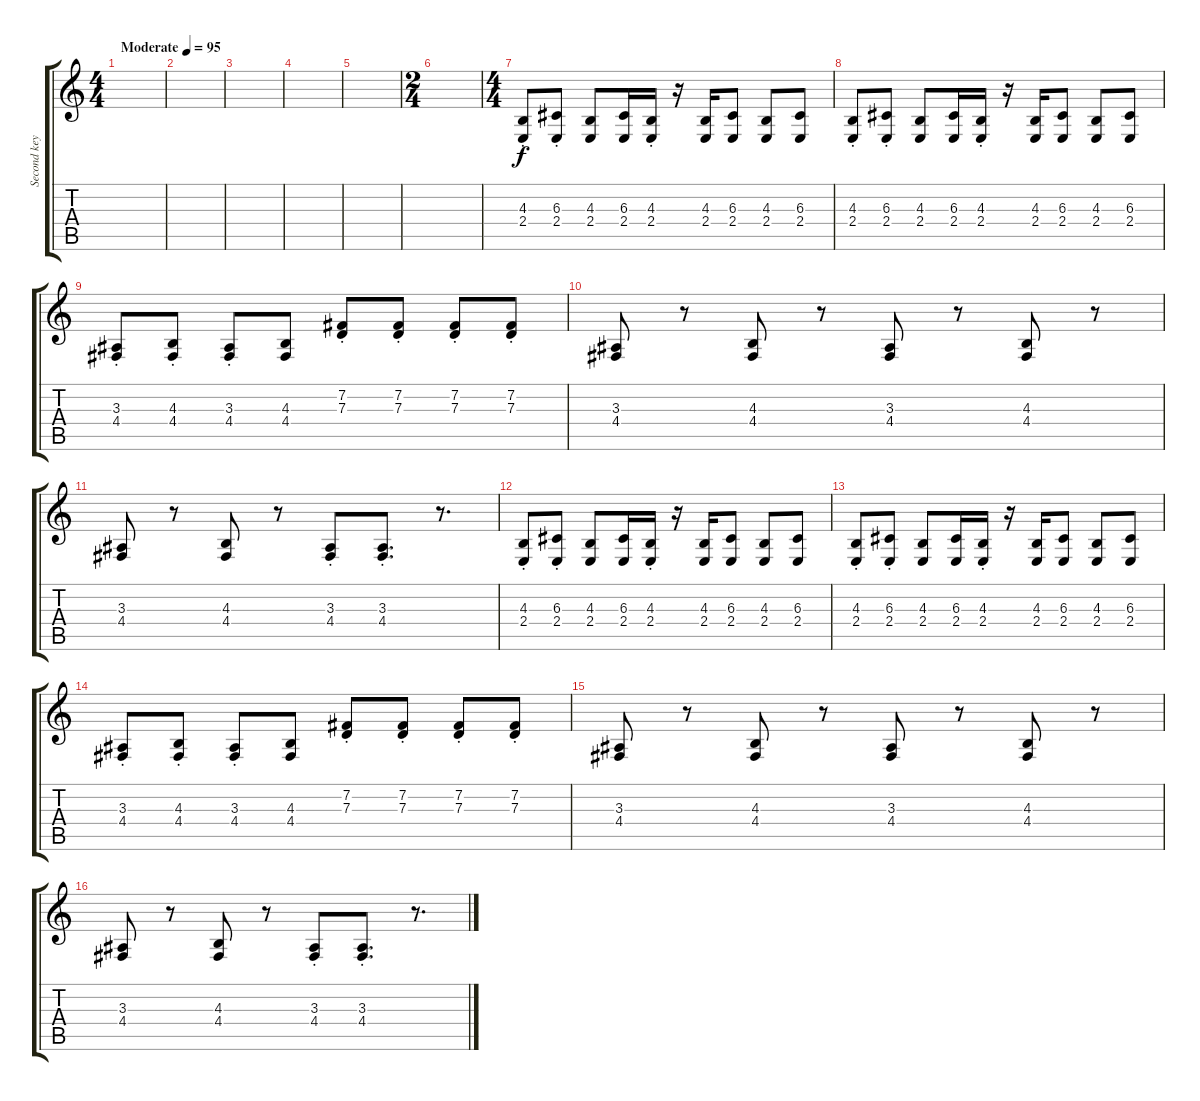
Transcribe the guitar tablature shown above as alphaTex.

\track ("Second keyboard" "Second key") {instrument drawbarorgan}
\staff {score tabs}
\tuning (E4 B3 G3 D3 A2 E2) {hide}
\ts (4 4)
\tempo (95 "Moderate")
\clef g2
\ks c
|
|
|
|
|
\ts (2 4)
|
\ts (4 4)
(4.3{st} 2.4{st}).8 (6.3{st} 2.4{st}).8 (4.3 2.4).8 (6.3 2.4).16 (4.3{st} 2.4{st}).16 r.16 (4.3 2.4).16 (6.3 2.4).8 (4.3 2.4).8 (6.3 2.4).8 |
(4.3{st} 2.4{st}).8 (6.3{st} 2.4{st}).8 (4.3 2.4).8 (6.3 2.4).16 (4.3{st} 2.4{st}).16 r.16 (4.3 2.4).16 (6.3 2.4).8 (4.3 2.4).8 (6.3 2.4).8 |
(3.3{st} 4.4{st}).8 (4.3{st} 4.4{st}).8 (3.3{st} 4.4{st}).8 (4.3 4.4).8 (7.2{st} 7.3{st}).8 (7.2{st} 7.3{st}).8 (7.2{st} 7.3{st}).8 (7.2{st} 7.3{st}).8 |
(3.3 4.4).8 r.8 (4.3 4.4).8 r.8 (3.3 4.4).8 r.8 (4.3 4.4).8 r.8 |
(3.3 4.4).8 r.8 (4.3 4.4).8 r.8 (3.3{st} 4.4{st}).8 (3.3{st} 4.4{st}).8{d} r.8{d} |
(4.3{st} 2.4{st}).8 (6.3{st} 2.4{st}).8 (4.3 2.4).8 (6.3 2.4).16 (4.3{st} 2.4{st}).16 r.16 (4.3 2.4).16 (6.3 2.4).8 (4.3 2.4).8 (6.3 2.4).8 |
(4.3{st} 2.4{st}).8 (6.3{st} 2.4{st}).8 (4.3 2.4).8 (6.3 2.4).16 (4.3{st} 2.4{st}).16 r.16 (4.3 2.4).16 (6.3 2.4).8 (4.3 2.4).8 (6.3 2.4).8 |
(3.3{st} 4.4{st}).8 (4.3{st} 4.4{st}).8 (3.3{st} 4.4{st}).8 (4.3 4.4).8 (7.2{st} 7.3{st}).8 (7.2{st} 7.3{st}).8 (7.2{st} 7.3{st}).8 (7.2{st} 7.3{st}).8 |
(3.3 4.4).8 r.8 (4.3 4.4).8 r.8 (3.3 4.4).8 r.8 (4.3 4.4).8 r.8 |
(3.3 4.4).8 r.8 (4.3 4.4).8 r.8 (3.3{st} 4.4{st}).8 (3.3{st} 4.4{st}).8{d} r.8{d}
